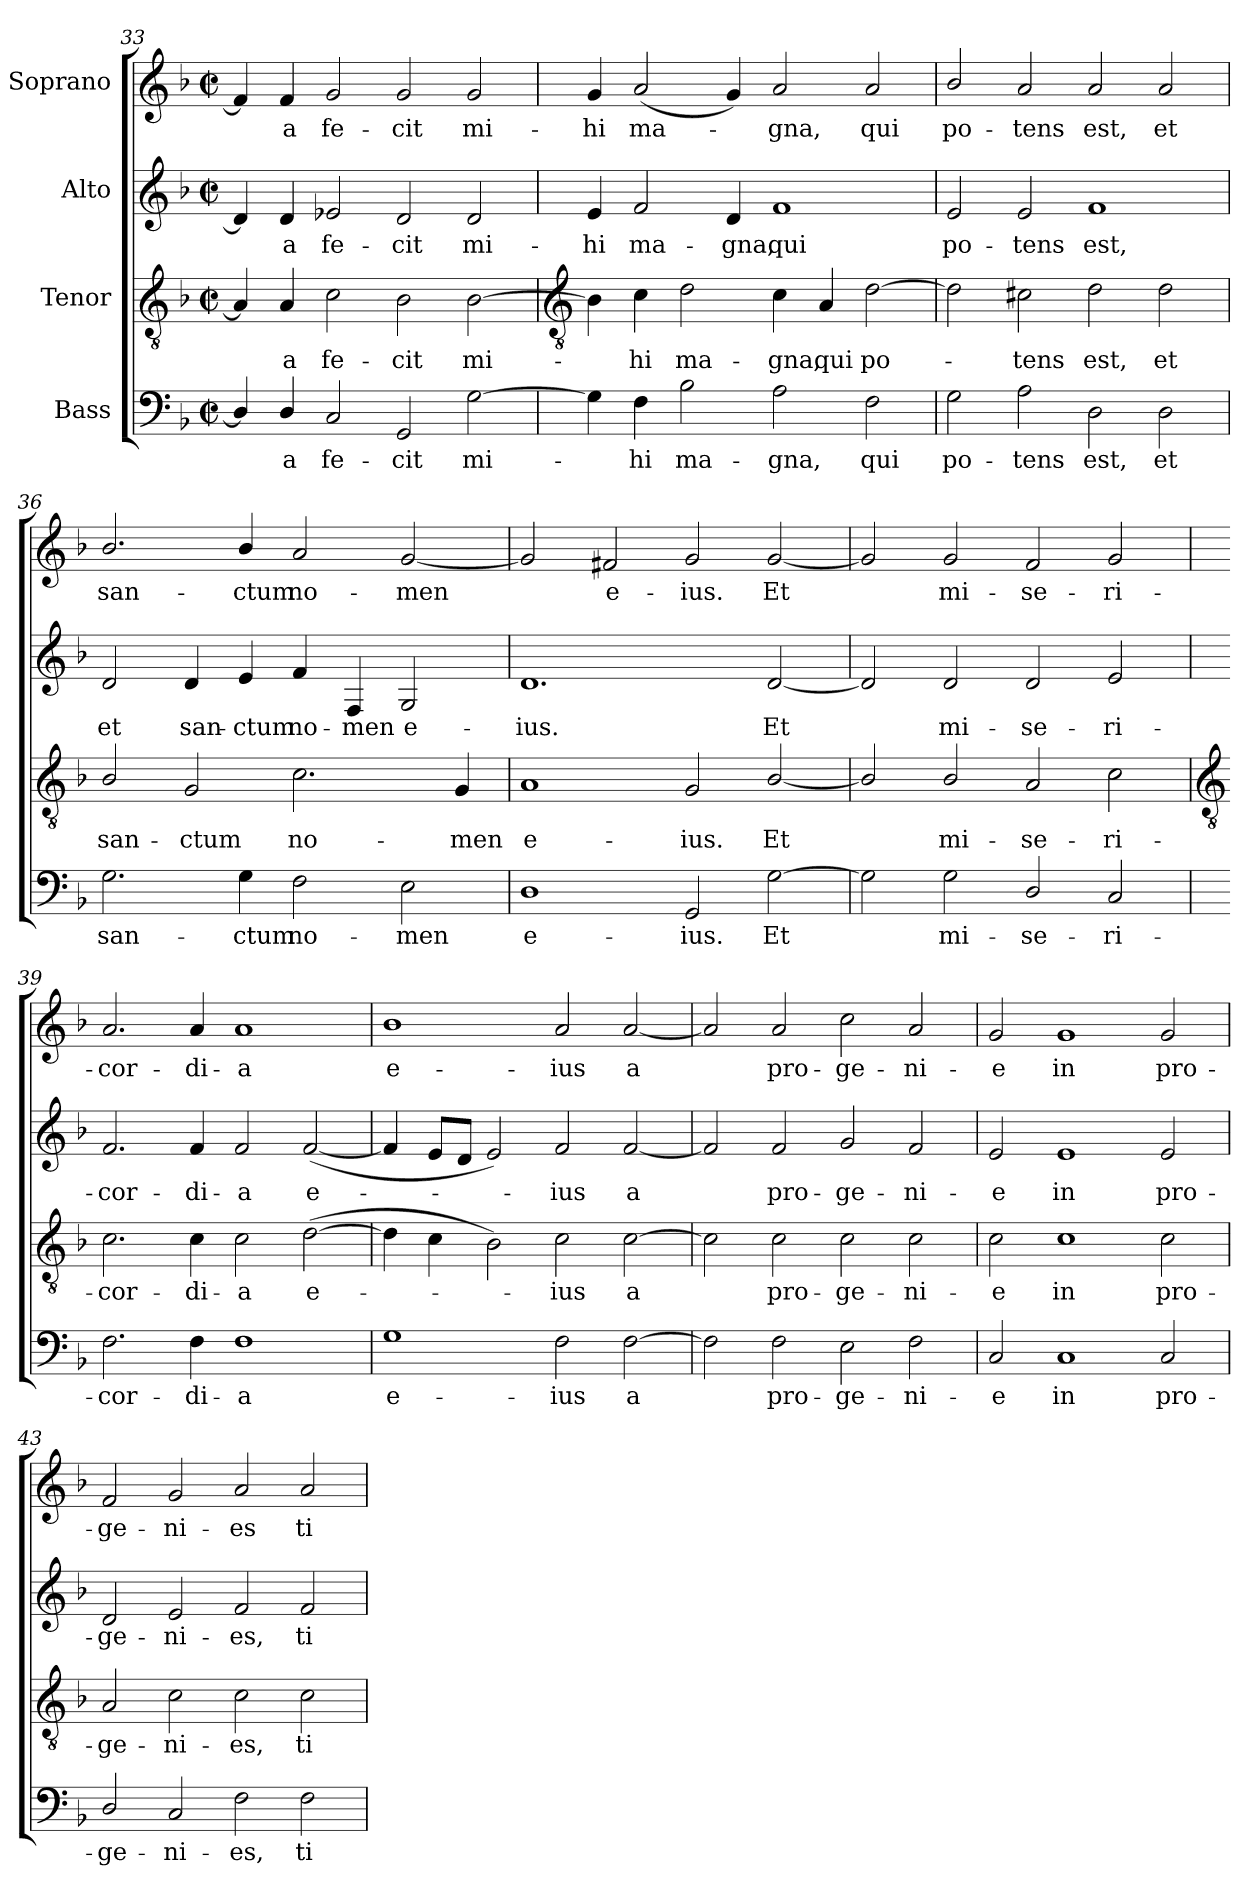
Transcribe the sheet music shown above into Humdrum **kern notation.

**kern	**text	**kern	**text	**kern	**text	**kern	**text
*part4	*part4	*part3	*part3	*part2	*part2	*part1	*part1
*staff4	*staff4	*staff3	*staff3	*staff2	*staff2	*staff1	*staff1
*I"Bass	*	*I"Tenor	*	*I"Alto	*	*I"Soprano	*
*clefF4	*	*clefGv2	*	*clefG2	*	*clefG2	*
*k[b-]	*	*k[b-]	*	*k[b-]	*	*k[b-]	*
*F:	*	*F:	*	*F:	*	*F:	*
*M4/2	*	*M4/2	*	*M4/2	*	*M4/2	*
*met(c|)	*	*met(c|)	*	*met(c|)	*	*met(c|)	*
=33	=33	=33	=33	=33	=33	=33	=33
4D/]	.	4A]	.	4d]	.	4f]	.
!	!LO:LY:b	!	!LO:LY:b	!	!LO:LY:b	!	!LO:LY:b
4D/	a	4A	a	4d	a	4f	a
!	!LO:LY:b	!	!LO:LY:b	!	!LO:LY:b	!	!LO:LY:b
2C	fe-	2c	fe-	2e-X	fe-	2g	fe-
!	!LO:LY:b	!	!LO:LY:b	!	!LO:LY:b	!	!LO:LY:b
2GG	-cit	2B-\	-cit	2d	-cit	2g	-cit
!	!LO:LY:b	!	!LO:LY:b	!	!LO:LY:b	!	!LO:LY:b
[2G	mi-	[2B-\	mi-	2d	mi-	2g	mi-
!!LO:LB:g=z
=34	=34	=34	=34	=34	=34	=34	=34
*	*	*clefGv2	*	*	*	*	*
!	!	!	!	!	!LO:LY:b	!	!LO:LY:b
4G]	.	4B-]	.	4e	-hi	4g	-hi
!	!LO:LY:b	!	!LO:LY:b	!	!LO:LY:b	!	!LO:LY:b
4F	hi	4c	hi	2f	ma-	(<2a	ma-
!	!LO:LY:b	!	!LO:LY:b	!	!	!	!
2B-	ma-	2d	ma-	.	.	.	.
!	!	!	!	!	!LO:LY:b	!	!
.	.	.	.	4d	-gna,	4g)	.
!	!LO:LY:b	!	!LO:LY:b	!	!LO:LY:b	!	!LO:LY:b
2A	-gna,	4c	-gna,	1f	qui	2a	gna,
!	!	!	!LO:LY:b	!	!	!	!
.	.	4A	qui	.	.	.	.
!	!LO:LY:b	!	!LO:LY:b	!	!	!	!LO:LY:b
2F	qui	[2d	po-	.	.	2a	qui
=35	=35	=35	=35	=35	=35	=35	=35
!	!LO:LY:b	!	!	!	!LO:LY:b	!	!LO:LY:b
2G	po-	2d]	.	2e	po-	2b-/	po-
!	!LO:LY:b	!	!LO:LY:b	!	!LO:LY:b	!	!LO:LY:b
2A	-tens	2c#X	tens	2e	-tens	2a	-tens
!	!LO:LY:b	!	!LO:LY:b	!	!LO:LY:b	!	!LO:LY:b
2D	est,	2d	est,	1f	est,	2a	est,
!	!LO:LY:b	!	!LO:LY:b	!	!	!	!LO:LY:b
2D	et	2d	et	.	.	2a	et
=36	=36	=36	=36	=36	=36	=36	=36
!	!LO:LY:b	!	!LO:LY:b	!	!LO:LY:b	!	!LO:LY:b
2.G	san-	2B-/	san-	2d	et	2.b-/	san-
!	!	!	!LO:LY:b	!	!LO:LY:b	!	!
.	.	2G	-ctum	4d	san-	.	.
!	!LO:LY:b	!	!	!	!LO:LY:b	!	!LO:LY:b
4G	-ctum	.	.	4e	-ctum	4b-/	-ctum
!	!LO:LY:b	!	!LO:LY:b	!	!LO:LY:b	!	!LO:LY:b
2F	no-	2.c	no-	4f	no-	2a	no-
!	!	!	!	!	!LO:LY:b	!	!
.	.	.	.	4F	-men	.	.
!	!LO:LY:b	!	!	!	!LO:LY:b	!	!LO:LY:b
2E	-men	.	.	2G	e-	[2g	-men
!	!	!	!LO:LY:b	!	!	!	!
.	.	4G	-men	.	.	.	.
=37	=37	=37	=37	=37	=37	=37	=37
!	!LO:LY:b	!	!LO:LY:b	!	!LO:LY:b	!	!
1D	e-	1A	e-	1.d	-ius.	2g]	.
!	!	!	!	!	!	!	!LO:LY:b
.	.	.	.	.	.	2f#X	e-
!	!LO:LY:b	!	!LO:LY:b	!	!	!	!LO:LY:b
2GG	-ius.	2G	-ius.	.	.	2g	-ius.
!	!LO:LY:b	!	!LO:LY:b	!	!LO:LY:b	!	!LO:LY:b
[2G	Et	[2B-/	Et	[2d	Et	[2g	Et
=38	=38	=38	=38	=38	=38	=38	=38
2G]	.	2B-/]	.	2d]	.	2g]	.
!	!LO:LY:b	!	!LO:LY:b	!	!LO:LY:b	!	!LO:LY:b
2G	mi-	2B-/	mi-	2d	mi-	2g	mi-
!	!LO:LY:b	!	!LO:LY:b	!	!LO:LY:b	!	!LO:LY:b
2D/	-se-	2A	-se-	2d	-se-	2f	-se-
!	!LO:LY:b	!	!LO:LY:b	!	!LO:LY:b	!	!LO:LY:b
2C	-ri-	2c	-ri-	2e	-ri-	2g	-ri-
!!LO:LB:g=z
=39	=39	=39	=39	=39	=39	=39	=39
*	*	*clefGv2	*	*	*	*	*
!	!LO:LY:b	!	!LO:LY:b	!	!LO:LY:b	!	!LO:LY:b
2.F	-cor-	2.c	-cor-	2.f	-cor-	2.a	-cor-
!	!LO:LY:b	!	!LO:LY:b	!	!LO:LY:b	!	!LO:LY:b
4F	-di-	4c	-di-	4f	-di-	4a	-di-
!	!LO:LY:b	!	!LO:LY:b	!	!LO:LY:b	!	!LO:LY:b
1F	-a	2c	-a	2f	-a	1a	-a
!	!	!	!LO:LY:b	!	!LO:LY:b	!	!
.	.	(>[2d	e-	(<[2f	e-	.	.
=40	=40	=40	=40	=40	=40	=40	=40
!	!LO:LY:b	!	!	!	!	!	!LO:LY:b
1G	e-	4d]	.	4f]	.	1b-	e-
.	.	4c	.	8eL	.	.	.
.	.	.	.	8dJ	.	.	.
.	.	2B-)	.	2e)	.	.	.
!	!LO:LY:b	!	!LO:LY:b	!	!LO:LY:b	!	!LO:LY:b
2F	-ius	2c	ius	2f	ius	2a	-ius
!	!LO:LY:b	!	!LO:LY:b	!	!LO:LY:b	!	!LO:LY:b
[2F	a	[2c	a	[2f	a	[2a	a
=41	=41	=41	=41	=41	=41	=41	=41
2F]	.	2c]	.	2f]	.	2a]	.
!	!LO:LY:b	!	!LO:LY:b	!	!LO:LY:b	!	!LO:LY:b
2F	pro-	2c	pro-	2f	pro-	2a	pro-
!	!LO:LY:b	!	!LO:LY:b	!	!LO:LY:b	!	!LO:LY:b
2E	-ge-	2c	-ge-	2g	-ge-	2cc	-ge-
!	!LO:LY:b	!	!LO:LY:b	!	!LO:LY:b	!	!LO:LY:b
2F	-ni-	2c	-ni-	2f	-ni-	2a	-ni-
=42	=42	=42	=42	=42	=42	=42	=42
!	!LO:LY:b	!	!LO:LY:b	!	!LO:LY:b	!	!LO:LY:b
2C	-e	2c	-e	2e	-e	2g	-e
!	!LO:LY:b	!	!LO:LY:b	!	!LO:LY:b	!	!LO:LY:b
1C	in	1c	in	1e	in	1g	in
!	!LO:LY:b	!	!LO:LY:b	!	!LO:LY:b	!	!LO:LY:b
2C	pro-	2c	pro-	2e	pro-	2g	pro-
=43	=43	=43	=43	=43	=43	=43	=43
!	!LO:LY:b	!	!LO:LY:b	!	!LO:LY:b	!	!LO:LY:b
2D/	-ge-	2A	-ge-	2d	-ge-	2f	-ge-
!	!LO:LY:b	!	!LO:LY:b	!	!LO:LY:b	!	!LO:LY:b
2C	-ni-	2c	-ni-	2e	-ni-	2g	-ni-
!	!LO:LY:b	!	!LO:LY:b	!	!LO:LY:b	!	!LO:LY:b
2F	-es,	2c	-es,	2f	-es,	2a	-es
!	!LO:LY:b	!	!LO:LY:b	!	!LO:LY:b	!	!LO:LY:b
2F	ti-	2c	ti-	2f	ti-	2a	ti-
=	=	=	=	=	=	=	=
*-	*-	*-	*-	*-	*-	*-	*-
